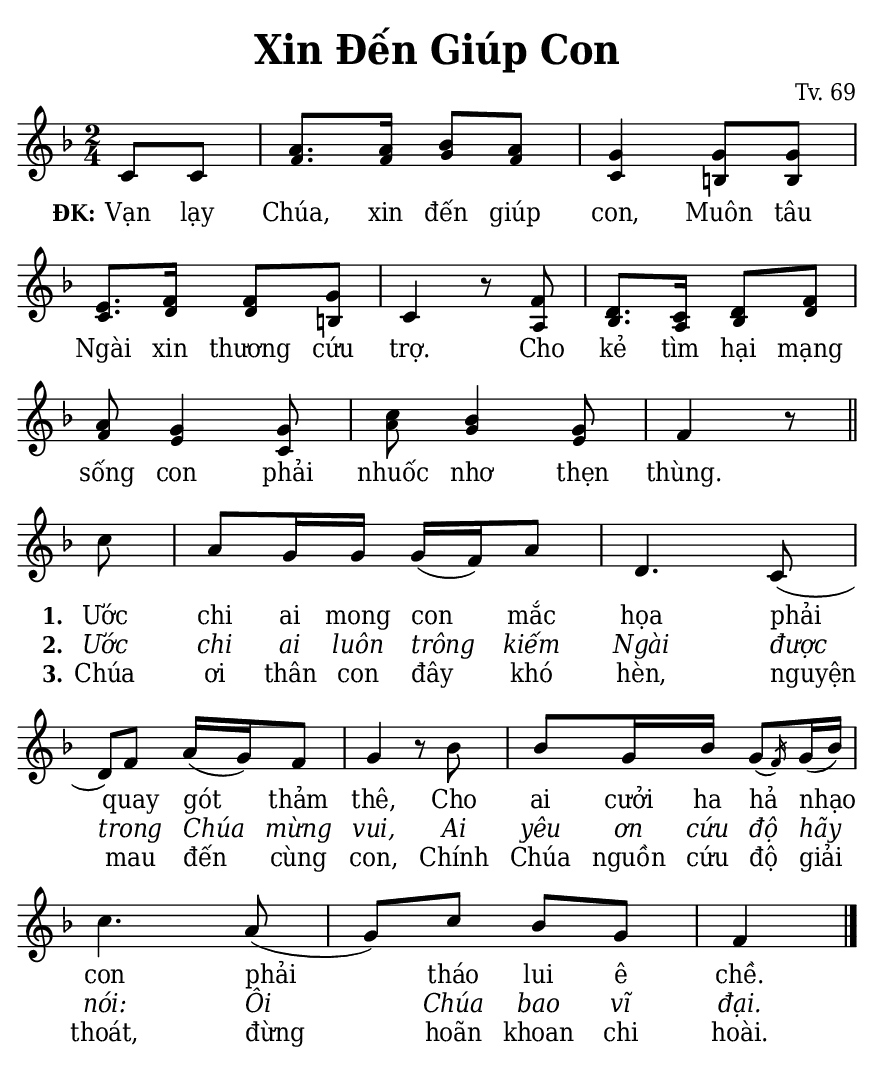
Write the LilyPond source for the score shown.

% Cài đặt chung\
\version "2.22.1"
\include "english.ly"

\header {
  title = \markup { \fontsize #1 "Xin Đến Giúp Con" }
  composer = "Tv. 69"
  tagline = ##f
}

% Nhạc phiên khúc
nhacPhienKhucSop = \relative c' {
  \partial 4 c8 c |
  a'8. a16 bf8 a |
  g4 g8 g |
  e8. f16 f8 g |
  c,4 r8 f |
  d8. c16 d8 f |
  a g4 g8 |
  c bf4 g8 |
  f4 r8 \bar "||" \break
  
  c' |
  a g16 g g (f) a8 |
  d,4. c8 ( |
  d) f a16 (g) f8 |
  g4 r8 bf |
  bf g16 bf
  \afterGrace g8 ({
    \override Flag.stroke-style = #"grace"
    f16)}
  \revert Flag.stroke-style
  g (bf) |
  c4. a8 ( |
  g) c bf g |
  f4 \bar "|."
}

nhacPhienKhucAlto = \relative c' {
  c8 c |
  f8. f16 g8 f |
  c4 b!8 b |
  c8. d16 d8 b! |
  c4 r8 a |
  bf8. a16 bf8 d |
  f e4 c8 |
  a' g4 e8 |
  f4 r8
}

% Lời phiên khúc
loiPhienKhucSop = \lyrics {
  \set stanza = "ĐK:"
  Vạn lạy Chúa, xin đến giúp con,
  Muôn tâu Ngài xin thương cứu trợ.
  Cho kẻ tìm hại mạng sống con phải nhuốc nhơ thẹn thùng.
  <<
    {
      \set stanza = "1."
      Ước chi ai mong con mắc họa
      phải quay gót thảm thê,
      Cho ai cưởi ha hả nhạo con
      phải tháo lui ê chề.
    }
    \new Lyrics {
	    \set associatedVoice = "beSop"
	    \set stanza = "2."
      \override Lyrics.LyricText.font-shape = #'italic
	    Ước chi ai luôn trông kiếm Ngài
	    được trong Chúa mừng vui,
	    Ai yêu ơn cứu độ hãy nói:
	    Ôi Chúa bao vĩ đại.
    }
    \new Lyrics {
	    \set associatedVoice = "beSop"
	    \set stanza = "3."
	    Chúa ơi thân con đây khó hèn,
	    nguyện mau đến cùng con,
	    Chính Chúa nguồn cứu độ giải thoát,
	    đừng hoãn khoan chi hoài.
    }
  >>
}

% Dàn trang
\paper {
  #(set-paper-size "a5")
  top-margin = 3\mm
  bottom-margin = 3\mm
  left-margin = 3\mm
  right-margin = 3\mm
  indent = #0
  #(define fonts
	 (make-pango-font-tree "Deja Vu Serif Condensed"
	 		       "Deja Vu Serif Condensed"
			       "Deja Vu Serif Condensed"
			       (/ 20 20)))
  print-page-number = ##f
  system-system-spacing = #'((basic-distance . 0.1) (padding . 2.5))
}

TongNhip = {
  \key f \major \time 2/4
  \set Timing.beamExceptions = #'()
  \set Timing.baseMoment = #(ly:make-moment 1/4)
}

% Đổi kích thước nốt cho bè phụ
notBePhu =
#(define-music-function (font-size music) (number? ly:music?)
   (for-some-music
     (lambda (m)
       (if (music-is-of-type? m 'rhythmic-event)
           (begin
             (set! (ly:music-property m 'tweaks)
                   (cons `(font-size . ,font-size)
                         (ly:music-property m 'tweaks)))
             #t)
           #f))
     music)
   music)

\score {
  \new ChoirStaff <<
    \new Staff \with {
        \consists "Merge_rests_engraver"
        printPartCombineTexts = ##f
      }
      <<
      \new Voice \TongNhip \partCombine 
        \nhacPhienKhucSop
        \notBePhu -1 { \nhacPhienKhucAlto }
      \new NullVoice = beSop \nhacPhienKhucSop
      \new Lyrics \lyricsto beSop \loiPhienKhucSop
      >>
  >>
  \layout {
    \override Lyrics.LyricSpace.minimum-distance = #2
    \override Score.BarNumber.break-visibility = ##(#f #f #f)
    \override Score.SpacingSpanner.uniform-stretching = ##t
  } 
}
